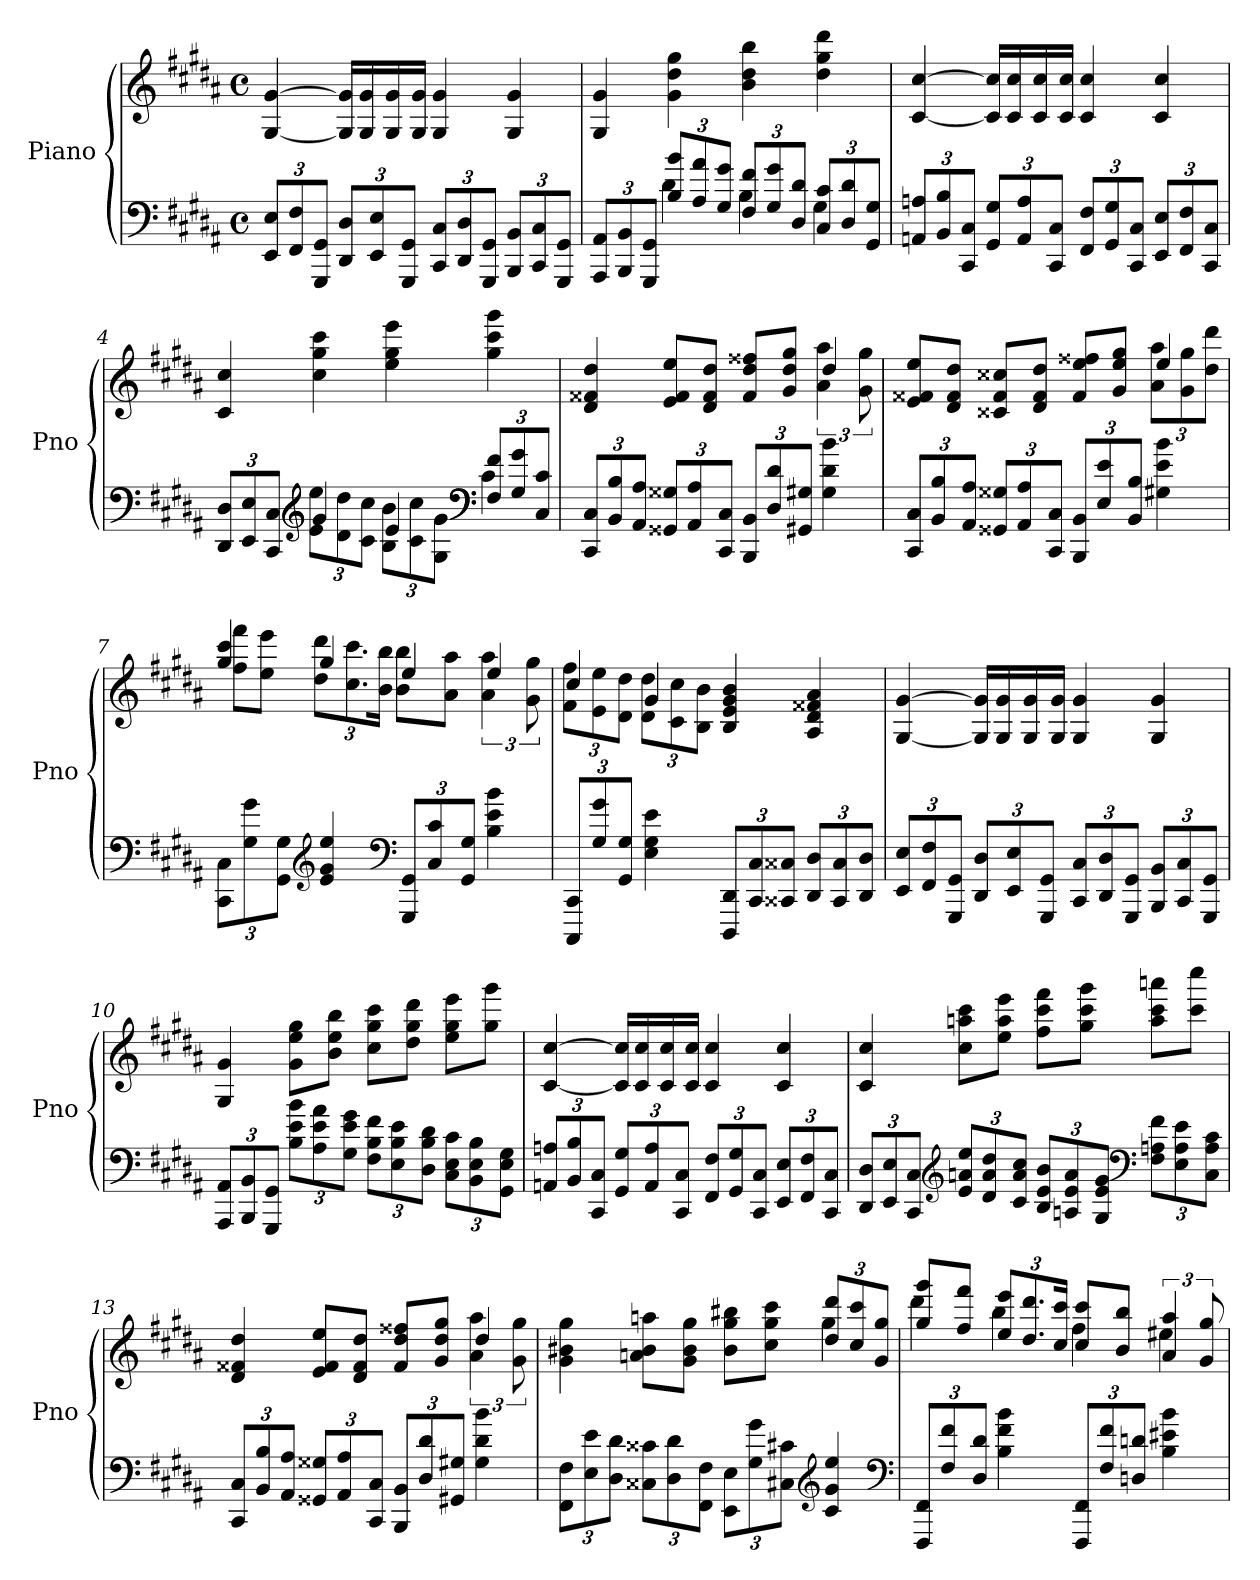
**kern	**kern
*part1	*part1
*staff2	*staff1
*I"Piano	*
*I'Pno	*
*clefF4	*clefG2
*k[f#c#g#d#a#]	*k[f#c#g#d#a#]
*g#:	*g#:
*M4/4	*M4/4
*met(c)	*met(c)
=1	=1
12EE 12EL	[4G# [4g#
12FF# 12F#	.
12GGG# 12GG#J	.
12DD# 12D#L	16G#] 16g#]LL
.	16G# 16g#
12EE 12E	.
.	16G# 16g#
12GGG# 12GG#J	.
.	16G# 16g#JJ
12CC# 12C#L	4G# 4g#
12DD# 12D#	.
12GGG# 12GG#J	.
12BBB 12BBL	4G# 4g#
12CC# 12C#	.
12GGG# 12GG#J	.
=2	=2
*^	*
12AAA# 12AA#L	4ryy	4G# 4g#
12BBB 12BB	.	.
12GGG# 12GG#J	.	.
12B 12bL	4d#	4g# 4dd# 4gg#
12A# 12a#	.	.
12G# 12g#J	.	.
12F# 12f#L	4B	4b 4dd# 4bb
12G# 12g#	.	.
12D# 12d#J	.	.
12C# 12c#L	4G#	4dd# 4gg# 4ddd#
12D# 12d#	.	.
12GG# 12G#J	.	.
*v	*v	*
=3	=3
12AAn 12AnL	[4c# [4cc#
12BB 12B	.
12CC# 12C#J	.
12GG# 12G#L	16c#] 16cc#]LL
.	16c# 16cc#
12AA 12A	.
.	16c# 16cc#
12CC# 12C#J	.
.	16c# 16cc#JJ
12FF# 12F#L	4c# 4cc#
12GG# 12G#	.
12CC# 12C#J	.
12EE 12EL	4c# 4cc#
12FF# 12F#	.
12CC# 12C#J	.
=4	=4
*^	*
12DD# 12D#L	4ryy	4c# 4cc#
12EE 12E	.	.
12CC# 12C#J	.	.
*clefG2	*	*
4g#	12e 12eeL	4cc# 4gg# 4ccc#
.	12d# 12dd#	.
.	12c# 12cc#J	.
4e	12B 12bL	4ee 4gg# 4eee
.	12c# 12cc#	.
.	12G# 12g#J	.
*clefF4	*	*
12F# 12f#L	4c#	4gg# 4ccc# 4ggg#
12G# 12g#	.	.
12C# 12c#J	.	.
*v	*v	*
=5	=5
*	*^
12CC# 12C#L	4d# 4f##X 4dd#	2.ryy
12BB 12B	.	.
12AA# 12A#J	.	.
12GG##X 12G##XL	8e 8f## 8eeL	.
12AA# 12A#	.	.
.	8d# 8f## 8dd#J	.
12CC# 12C#J	.	.
12BBB 12BBL	8f##/ 8dd#/ 8ff##X/L	.
12D# 12d#	.	.
.	8g# 8dd# 8gg#J	.
12GG#X 12G#XJ	.	.
4G# 4d# 4b	4dd#	6a# 6aa#
.	.	12g# 12gg#
=6	=6	=6
12CC# 12C#L	8e 8f##X 8eeL	2.ryy
12BB 12B	.	.
.	8d# 8f## 8dd#J	.
12AA# 12A#J	.	.
12GG##X 12G##XL	8c##X 8f## 8cc##XL	.
12AA# 12A#	.	.
.	8d# 8f## 8dd#J	.
12CC# 12C#J	.	.
12BBB 12BBL	8f##/ 8ee/ 8ff##X/L	.
12E 12e	.	.
.	8g# 8ee 8gg#J	.
12BB 12BJ	.	.
4G#X 4e 4b	4ee	12a# 12aa#L
.	.	12g# 12gg#
.	.	12dd# 12ddd#J
=7	=7	=7
12CC# 12C#L	4gg# 4ccc#	8ff# 8fff#L
12G# 12g#	.	.
.	.	8ee 8eeeJ
12GG# 12G#J	.	.
*clefG2	*	*
4e 4g# 4ee	4gg#	12dd# 12ddd#L
.	.	12.cc# 12.ccc#
.	.	24b 24bbJk
*clefF4	*	*
12GGG# 12GG#L	4ee	8b 8bbL
12C# 12c#	.	.
.	.	8a# 8aa#J
12GG# 12G#J	.	.
4B 4e 4b	4ee	6a# 6aa#
.	.	12g# 12gg#
=8	=8	=8
12CCC# 12CC#L	4cc#	12f# 12ff#L
12G# 12g#	.	12e 12ee
12GG# 12G#J	.	12d# 12dd#J
4E 4G# 4e	4g#	12d# 12dd#L
.	.	12c# 12cc#
.	.	12B 12bJ
12DDD# 12DD#L	4B 4e 4g# 4b	2ryy
12CC# 12C#	.	.
12CC##X 12C##XJ	.	.
12DD# 12D#L	4A# 4d# 4f##X 4a#	.
12CC## 12C##	.	.
12DD# 12D#J	.	.
*	*v	*v
=9	=9
12EE 12EL	[4G# [4g#
12FF# 12F#	.
12GGG# 12GG#J	.
12DD# 12D#L	16G#] 16g#]LL
.	16G# 16g#
12EE 12E	.
.	16G# 16g#
12GGG# 12GG#J	.
.	16G# 16g#JJ
12CC# 12C#L	4G# 4g#
12DD# 12D#	.
12GGG# 12GG#J	.
12BBB 12BBL	4G# 4g#
12CC# 12C#	.
12GGG# 12GG#J	.
=10	=10
12AAA# 12AA#L	4G# 4g#
12BBB 12BB	.
12GGG# 12GG#J	.
12B 12e 12bL	8g# 8ee 8gg#L
12A# 12e 12a#	.
.	8b 8ee 8bbJ
12G# 12e 12g#J	.
12F# 12B 12f#L	8cc# 8gg# 8ccc#L
12E 12B 12e	.
.	8dd# 8gg# 8ddd#J
12D# 12B 12d#J	.
12C# 12E 12c#L	8ee 8gg# 8eeeL
12BB 12E 12B	.
.	8gg# 8ggg#J
12GG# 12E 12G#J	.
=11	=11
12AAn 12AnL	[4c# [4cc#
12BB 12B	.
12CC# 12C#J	.
12GG# 12G#L	16c#] 16cc#]LL
.	16c# 16cc#
12AA 12A	.
.	16c# 16cc#
12CC# 12C#J	.
.	16c# 16cc#JJ
12FF# 12F#L	4c# 4cc#
12GG# 12G#	.
12CC# 12C#J	.
12EE 12EL	4c# 4cc#
12FF# 12F#	.
12CC# 12C#J	.
=12	=12
12DD# 12D#L	4c# 4cc#
12EE 12E	.
12CC# 12C#J	.
*clefG2	*
12e 12an 12eeL	8cc# 8aan 8ccc#L
12d# 12a 12dd#	.
.	8ee 8aa 8eeeJ
12c# 12a 12cc#J	.
12B 12e 12bL	8ff# 8ccc# 8fff#L
12An 12e 12a	.
.	8gg# 8ccc# 8ggg#J
12G# 12e 12g#J	.
*clefF4	*
12F# 12An 12f#L	8aa 8ccc# 8aaanL
12E 12A 12e	.
.	8ccc# 8cccc#J
12C# 12A 12c#J	.
=13	=13
*	*^
12CC# 12C#L	4d# 4f##X 4dd#	2.ryy
12BB 12B	.	.
12AA# 12A#J	.	.
12GG##X 12G##XL	8e 8f## 8eeL	.
12AA# 12A#	.	.
.	8d# 8f## 8dd#J	.
12CC# 12C#J	.	.
12BBB 12BBL	8f##/ 8dd#/ 8ff##X/L	.
12D# 12d#	.	.
.	8g# 8dd# 8gg#J	.
12GG#X 12G#XJ	.	.
4G# 4d# 4b	4dd#	6a# 6aa#
.	.	12g# 12gg#
=14	=14	=14
12FF# 12F#L	4g# 4b#X 4gg#	2.ryy
12E 12e	.	.
12D# 12d#J	.	.
12C##X 12c##XL	8an 8b# 8aanL	.
12D# 12d#	.	.
.	8g# 8b# 8gg#J	.
12FF# 12F#J	.	.
12EE 12EL	8b# 8gg# 8bb#XL	.
12G# 12g#	.	.
.	8cc# 8gg# 8ccc#J	.
12C#X 12c#XJ	.	.
*clefG2	*	*
4c# 4g# 4ee	12dd# 12ddd#L	4gg#
.	12cc# 12ccc#	.
.	12g# 12gg#J	.
*clefF4	*	*
=15	=15	=15
12FFF# 12FF#L	8gg# 8ggg#L	4ddd#
12F# 12f#	.	.
.	8ff# 8fff#J	.
12D# 12d#J	.	.
4B 4f# 4b	12ee 12eeeL	4bb
.	12.dd# 12.ddd#	.
.	24cc# 24ccc#Jk	.
12FFF# 12FF#L	8cc# 8ccc#L	4ff#
12F# 12f#	.	.
.	8b 8bbJ	.
12Dn 12dnJ	.	.
4B 4e#X 4b	6a# 6aa#	4ee#X
.	12g# 12gg#	.
*	*v	*v
=	=
*-	*-
